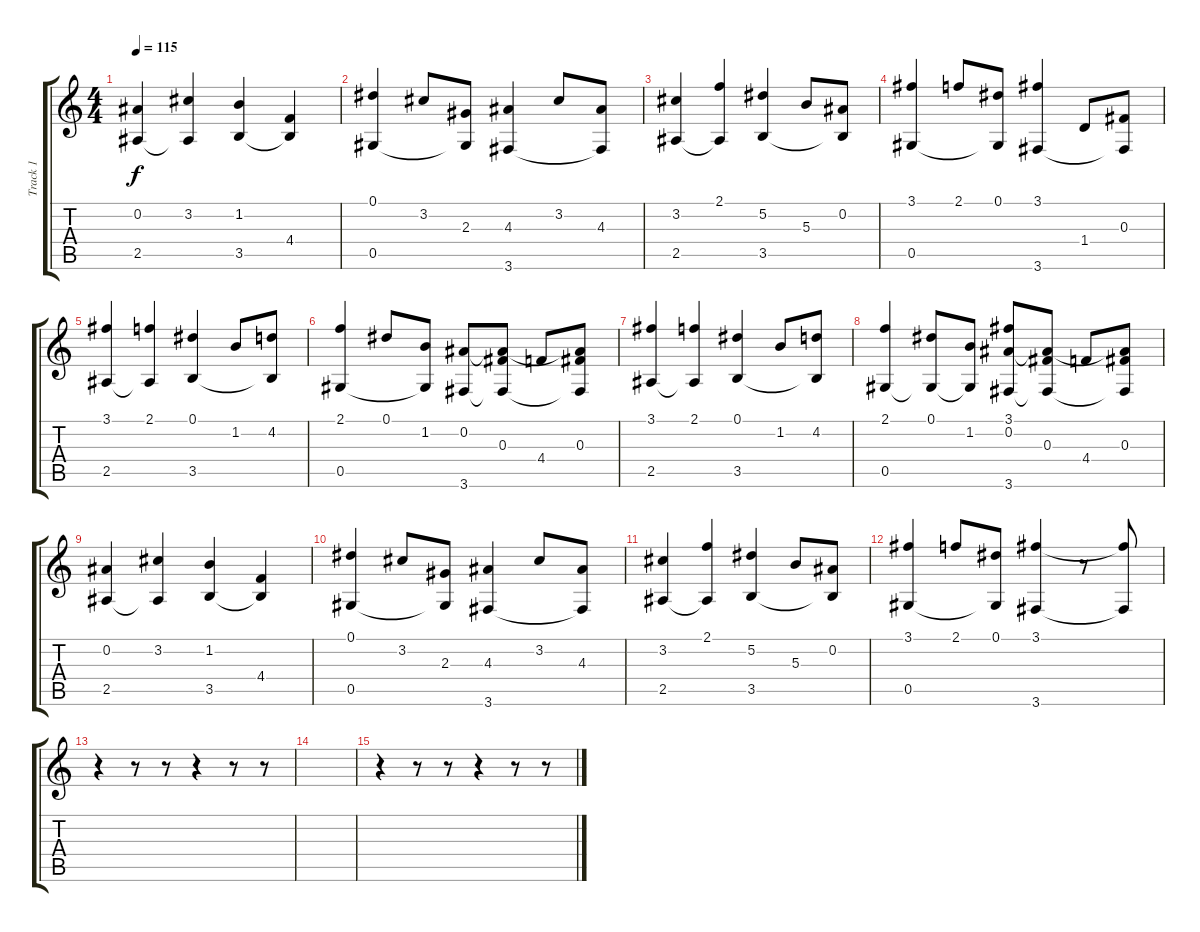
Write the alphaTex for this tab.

\track ("Track 1" "Track 1") {instrument acousticguitarsteel}
\staff {score tabs}
\tuning (Eb4 Bb3 Gb3 Db3 Ab2 Eb2) {hide}
\ts (4 4)
\tempo 115
\clef g2
\ks c
(0.2 2.5).4{dy f} (3.2 2.5{t}).4 (1.2 3.5).4 (4.4 3.5{t}).4 |
(0.1 0.5).4 3.2.8 (2.3 0.5{t}).8 (4.3 3.6).4 3.2.8 (4.3 3.6{t}).8 |
(3.2 2.5).4 (2.1 2.5{t}).4 (5.2 3.5).4 5.3.8 (0.2 3.5{t}).8 |
(3.1 0.5).4 2.1.8 (0.1 0.5{t}).8 (3.1 3.6).4 1.4.8 (0.3 3.6{t}).8 |
(3.1 2.5).4 (2.1 2.5{t}).4 (0.1 3.5).4 1.2.8 (4.2 3.5{t}).8 |
(2.1 0.5).4 0.1.8 (1.2 0.5{t}).8 (0.2 3.6).8 (0.2{t} 0.3 3.6{t}).8 4.4.8 (0.2{t} 0.3 3.6{t}).8 |
(3.1 2.5).4 (2.1 2.5{t}).4 (0.1 3.5).4 1.2.8 (4.2 3.5{t}).8 |
(2.1 0.5).4 (0.1 0.5{t}).8 (1.2 0.5{t}).8 (3.1 0.2 3.6).8 (0.2{t} 0.3 3.6{t}).8 4.4.8 (0.2{t} 0.3 3.6{t}).8 |
(0.2 2.5).4 (3.2 2.5{t}).4 (1.2 3.5).4 (4.4 3.5{t}).4 |
(0.1 0.5).4 3.2.8 (2.3 0.5{t}).8 (4.3 3.6).4 3.2.8 (4.3 3.6{t}).8 |
(3.2 2.5).4 (2.1 2.5{t}).4 (5.2 3.5).4 5.3.8 (0.2 3.5{t}).8 |
(3.1 0.5).4 2.1.8 (0.1 0.5{t}).8 (3.1 3.6).4 r.8 (3.1{t} 3.6{t}).8 |
r.4 r.8 r.8 r.4 r.8 r.8 |
|
r.4 r.8 r.8 r.4 r.8 r.8
